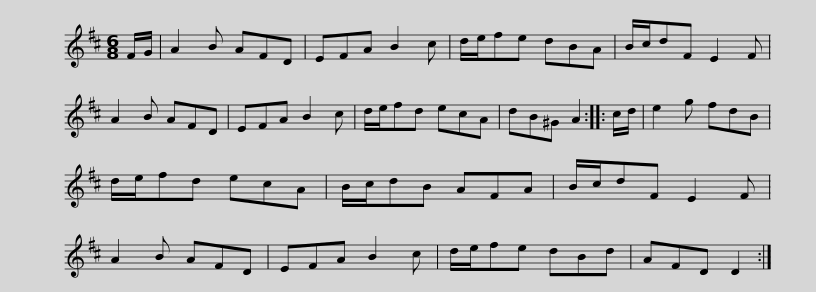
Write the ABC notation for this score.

X:1
L:1/8
M:6/8
I:linebreak $
K:D
V:1 treble
V:1
 F/G/ | A2 B AFD | EFA B2 c | d/e/fe dBA | B/c/dF E2 F | %5
 A2 B AFD | EFA B2 c | d/e/fd ecA |$ dB^G A2 :: c/d/ | %10
 e2 g fdB | d/e/fd ecA | B/c/dB AFA | B/c/dF E2 F | A2 B AFD | %15
 EFA B2 c |$ d/e/fe dBd | AFD D2 :| %18
